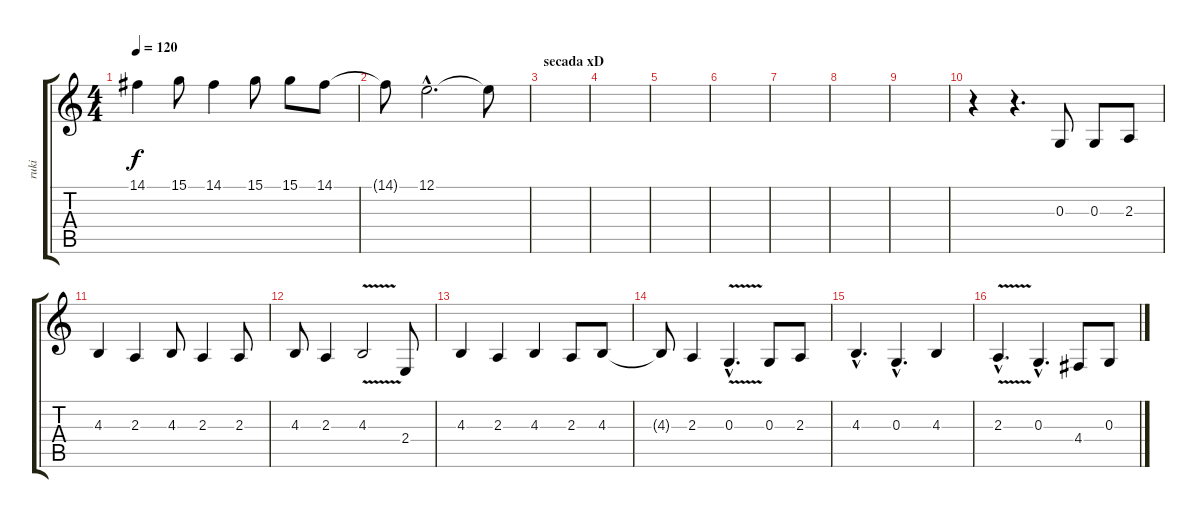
\track ("ruki" "ruki") {instrument voiceoohs}
\staff {score tabs}
\tuning (E4 B3 G3 D3 A2 E2) {hide}
\ts (4 4)
\tempo 120
\clef g2
\ks c
14.1.4{dy f} 15.1.8 14.1.4 15.1.8 15.1.8 14.1.8 |
14.1{t}.8 12.1{hac}.2{d} 12.1{t}.8 |
\section ("" "secada xD")
|
|
|
|
|
|
|
r.4 r.4{d} 0.3.8 0.3.8 2.3.8 |
4.3.4 2.3.4 4.3.8 2.3.4 2.3.8 |
4.3.8 2.3.4 4.3{v}.2 2.4.8 |
4.3.4 2.3.4 4.3.4 2.3.8 4.3.8 |
4.3{t}.8 2.3.4 0.3{v hac}.4{d} 0.3.8 2.3.8 |
4.3{hac}.4{d} 0.3{hac}.4{d} 4.3.4 |
2.3{v hac}.4{d} 0.3{hac}.4{d} 4.4.8 0.3.8
